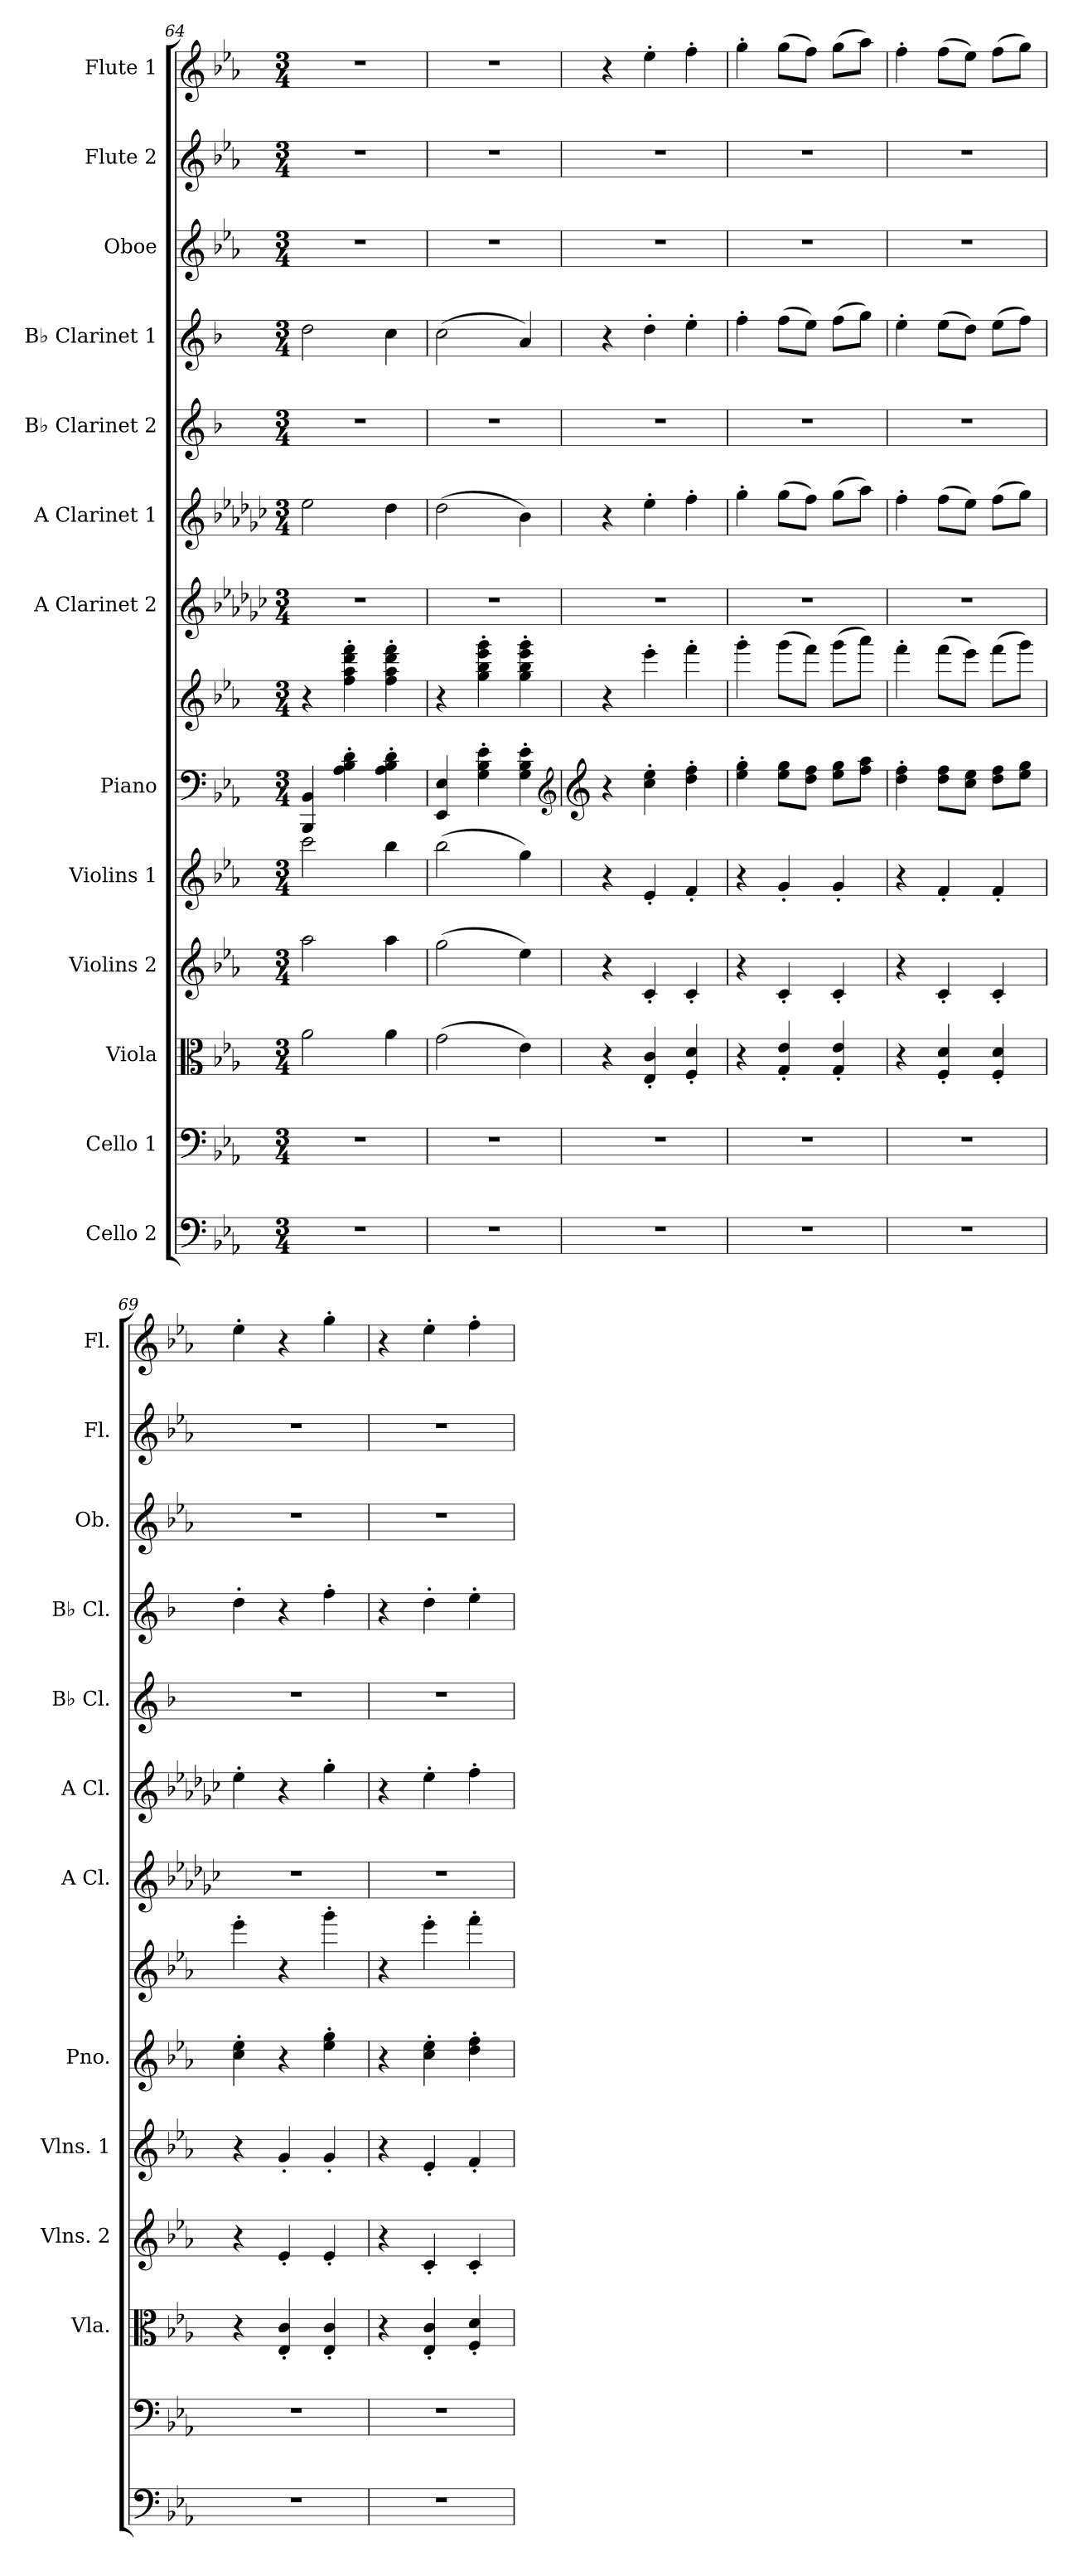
**kern	**kern	**kern	**kern	**kern	**kern	**kern	**kern	**kern	**kern	**kern	**kern	**kern	**kern
*part13	*part12	*part11	*part10	*part9	*part8	*part8	*part7	*part6	*part5	*part4	*part3	*part2	*part1
*staff14	*staff13	*staff12	*staff11	*staff10	*staff9	*staff8	*staff7	*staff6	*staff5	*staff4	*staff3	*staff2	*staff1
*I"Cello 2	*I"Cello 1	*I"Viola	*I"Violins 2	*I"Violins 1	*I"Piano	*	*I"A Clarinet 2	*I"A Clarinet 1	*I"B♭ Clarinet 2	*I"B♭ Clarinet 1	*I"Oboe	*I"Flute 2	*I"Flute 1
*	*	*I'Vla.	*I'Vlns. 2	*I'Vlns. 1	*I'Pno.	*	*I'A Cl.	*I'A Cl.	*I'B♭ Cl.	*I'B♭ Cl.	*I'Ob.	*I'Fl.	*I'Fl.
*clefF4	*clefF4	*clefC3	*clefG2	*clefG2	*clefF4	*clefG2	*clefG2	*clefG2	*clefG2	*clefG2	*clefG2	*clefG2	*clefG2
*	*	*	*	*	*	*	*ITrd2c3	*ITrd2c3	*ITrd1c2	*ITrd1c2	*	*	*
*k[b-e-a-]	*k[b-e-a-]	*k[b-e-a-]	*k[b-e-a-]	*k[b-e-a-]	*k[b-e-a-]	*k[b-e-a-]	*k[b-e-a-]	*k[b-e-a-]	*k[b-e-a-]	*k[b-e-a-]	*k[b-e-a-]	*k[b-e-a-]	*k[b-e-a-]
*E-:	*E-:	*E-:	*E-:	*E-:	*E-:	*E-:	*E-:	*E-:	*E-:	*E-:	*E-:	*E-:	*E-:
*M3/4	*M3/4	*M3/4	*M3/4	*M3/4	*M3/4	*M3/4	*M3/4	*M3/4	*M3/4	*M3/4	*M3/4	*M3/4	*M3/4
=64	=64	=64	=64	=64	=64	=64	=64	=64	=64	=64	=64	=64	=64
2.r	2.r	2a-\	2aa-\	2ccc\	4BBB-/ 4BB-/	4r	2.r	2cc\	2.r	2cc\	2.r	2.r	2.r
.	.	.	.	.	4A-\' 4B-\' 4d\'	4ff\' 4aa-\' 4ddd\' 4fff\'	.	.	.	.	.	.	.
.	.	4a-\	4aa-\	4bb-\	4A-\' 4B-\' 4d\'	4ff\' 4aa-\' 4ddd\' 4fff\'	.	4b-\	.	4b-\	.	.	.
!!LO:PB:g=z
=65	=65	=65	=65	=65	=65	=65	=65	=65	=65	=65	=65	=65	=65
2.r	2.r	(2g\	(2gg\	(2bb-\	4EE-/ 4E-/	4r	2.r	(2b-\	2.r	(2b-\	2.r	2.r	2.r
.	.	.	.	.	4G\' 4B-\' 4e-\'	4gg\' 4bb-\' 4eee-\' 4ggg\'	.	.	.	.	.	.	.
.	.	4e-\)	4ee-\)	4gg\)	4G\' 4B-\' 4e-\'	4gg\' 4bb-\' 4eee-\' 4ggg\'	.	4g\)	.	4g/)	.	.	.
*	*	*	*	*	*clefG2	*	*	*	*	*	*	*	*
=66	=66	=66	=66	=66	=66	=66	=66	=66	=66	=66	=66	=66	=66
*	*	*	*	*	*clefG2	*	*	*	*	*	*	*	*
2.r	2.r	4r	4r	4r	4r	4r	2.r	4r	2.r	4r	2.r	2.r	4r
.	.	4E-/' 4c/'	4c'/	4e-'/	4cc\' 4ee-\'	4eee-'\	.	4cc'\	.	4cc'\	.	.	4ee-'\
.	.	4F/' 4d/'	4c'/	4f'/	4dd\' 4ff\'	4fff'\	.	4dd'\	.	4dd'\	.	.	4ff'\
=67	=67	=67	=67	=67	=67	=67	=67	=67	=67	=67	=67	=67	=67
2.r	2.r	4r	4r	4r	4ee-\' 4gg\'	4ggg'\	2.r	4ee-'\	2.r	4ee-'\	2.r	2.r	4gg'\
.	.	4G/' 4e-/'	4c'/	4g'/	8ee-\ 8gg\L	(8ggg\L	.	(8ee-\L	.	(8ee-\L	.	.	(8gg\L
.	.	.	.	.	8dd\ 8ff\J	8fff\J)	.	8dd\J)	.	8dd\J)	.	.	8ff\J)
.	.	4G/' 4e-/'	4c'/	4g'/	8ee-\ 8gg\L	(8ggg\L	.	(8ee-\L	.	(8ee-\L	.	.	(8gg\L
.	.	.	.	.	8ff\ 8aa-\J	8aaa-\J)	.	8ff\J)	.	8ff\J)	.	.	8aa-\J)
=68	=68	=68	=68	=68	=68	=68	=68	=68	=68	=68	=68	=68	=68
2.r	2.r	4r	4r	4r	4dd\' 4ff\'	4fff'\	2.r	4dd'\	2.r	4dd'\	2.r	2.r	4ff'\
.	.	4F/' 4d/'	4c'/	4f'/	8dd\ 8ff\L	(8fff\L	.	(8dd\L	.	(8dd\L	.	.	(8ff\L
.	.	.	.	.	8cc\ 8ee-\J	8eee-\J)	.	8cc\J)	.	8cc\J)	.	.	8ee-\J)
.	.	4F/' 4d/'	4c'/	4f'/	8dd\ 8ff\L	(8fff\L	.	(8dd\L	.	(8dd\L	.	.	(8ff\L
.	.	.	.	.	8ee-\ 8gg\J	8ggg\J)	.	8ee-\J)	.	8ee-\J)	.	.	8gg\J)
=69	=69	=69	=69	=69	=69	=69	=69	=69	=69	=69	=69	=69	=69
2.r	2.r	4r	4r	4r	4cc\' 4ee-\'	4eee-'\	2.r	4cc'\	2.r	4cc'\	2.r	2.r	4ee-'\
.	.	4E-/' 4c/'	4e-'/	4g'/	4r	4r	.	4r	.	4r	.	.	4r
.	.	4E-/' 4c/'	4e-'/	4g'/	4ee-\' 4gg\'	4ggg'\	.	4ee-'\	.	4ee-'\	.	.	4gg'\
=70	=70	=70	=70	=70	=70	=70	=70	=70	=70	=70	=70	=70	=70
2.r	2.r	4r	4r	4r	4r	4r	2.r	4r	2.r	4r	2.r	2.r	4r
.	.	4E-/' 4c/'	4c'/	4e-'/	4cc\' 4ee-\'	4eee-'\	.	4cc'\	.	4cc'\	.	.	4ee-'\
.	.	4F/' 4d/'	4c'/	4f'/	4dd\' 4ff\'	4fff'\	.	4dd'\	.	4dd'\	.	.	4ff'\
=	=	=	=	=	=	=	=	=	=	=	=	=	=
*-	*-	*-	*-	*-	*-	*-	*-	*-	*-	*-	*-	*-	*-
